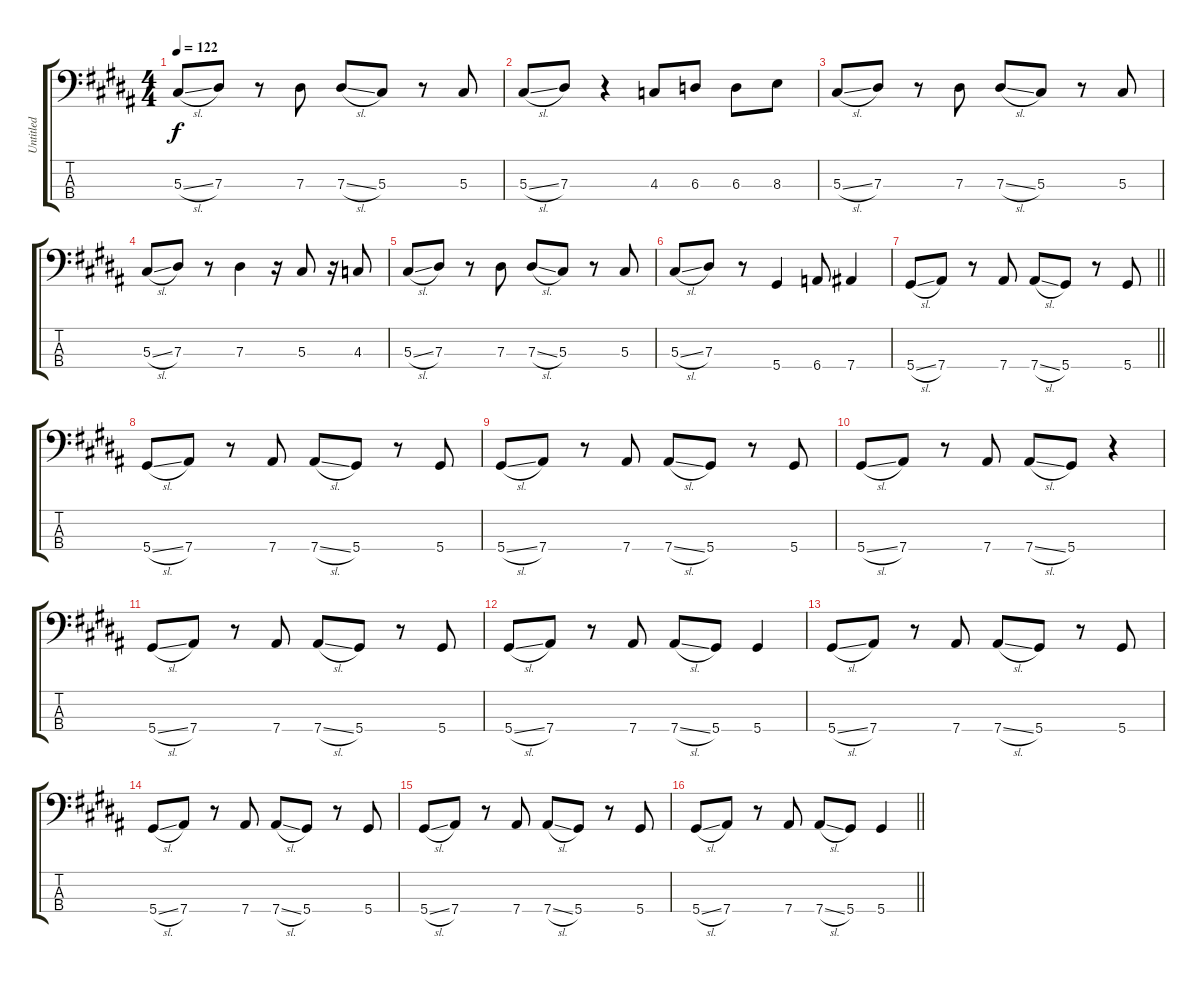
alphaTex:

\track ("Untitled" "Untitled") {instrument electricbassfinger}
\staff {score tabs}
\tuning (Gb2 Db2 Ab1 Eb1) {hide}
\ts (4 4)
\tempo 122
\clef f4
\ks g#minor
5.3{sl}.8{dy f} 7.3.8 r.8 7.3.8 7.3{sl}.8 5.3.8 r.8 5.3.8 |
\ks b
5.3{sl}.8 7.3.8 r.4 4.3.8 6.3.8 6.3.8 8.3.8 |
\ks g#minor
5.3{sl}.8 7.3.8 r.8 7.3.8 7.3{sl}.8 5.3.8 r.8 5.3.8 |
5.3{sl}.8 7.3.8 r.8 7.3.4 r.16 5.3.8 r.16 4.3.8 |
\ks b
5.3{sl}.8 7.3.8 r.8 7.3.8 7.3{sl}.8 5.3.8 r.8 5.3.8 |
\ks g#minor
5.3{sl}.8 7.3.8 r.8 5.4.4 6.4.8 7.4.4 |
\barLineRight lightlight
5.4{sl}.8 7.4.8 r.8 7.4.8 7.4{sl}.8 5.4.8 r.8 5.4.8 |
\ks b
5.4{sl}.8 7.4.8 r.8 7.4.8 7.4{sl}.8 5.4.8 r.8 5.4.8 |
\ks g#minor
5.4{sl}.8 7.4.8 r.8 7.4.8 7.4{sl}.8 5.4.8 r.8 5.4.8 |
5.4{sl}.8 7.4.8 r.8 7.4.8 7.4{sl}.8 5.4.8 r.4 |
\ks b
5.4{sl}.8 7.4.8 r.8 7.4.8 7.4{sl}.8 5.4.8 r.8 5.4.8 |
\ks g#minor
5.4{sl}.8 7.4.8 r.8 7.4.8 7.4{sl}.8 5.4.8 5.4.4 |
5.4{sl}.8 7.4.8 r.8 7.4.8 7.4{sl}.8 5.4.8 r.8 5.4.8 |
\ks b
5.4{sl}.8 7.4.8 r.8 7.4.8 7.4{sl}.8 5.4.8 r.8 5.4.8 |
\ks g#minor
5.4{sl}.8 7.4.8 r.8 7.4.8 7.4{sl}.8 5.4.8 r.8 5.4.8 |
\barLineRight lightlight
5.4{sl}.8 7.4.8 r.8 7.4.8 7.4{sl}.8 5.4.8 5.4.4
